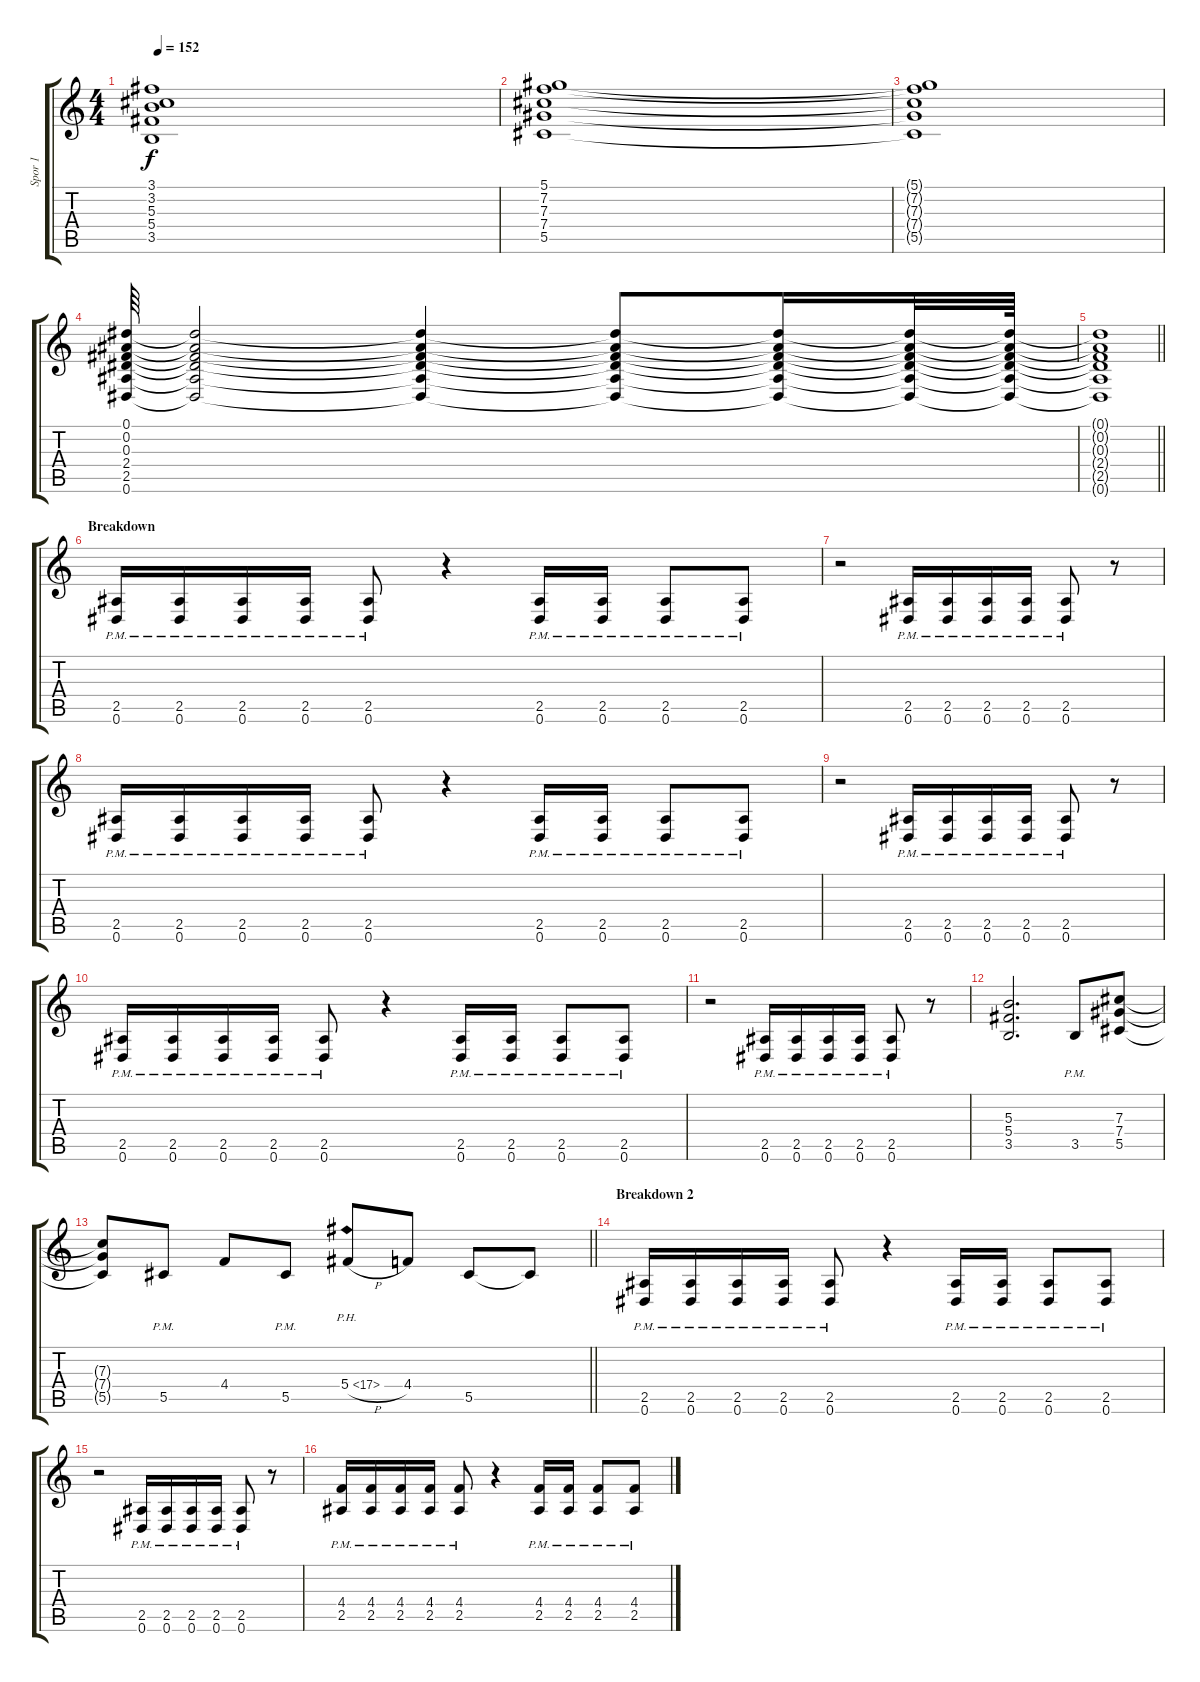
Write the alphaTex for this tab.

\track ("Spor 1" "Spor 1") {instrument distortionguitar}
\staff {score tabs}
\tuning (Eb4 Bb3 Gb3 Db3 Ab2 Eb2) {hide}
\ts (4 4)
\tempo 152
\clef g2
\ks c
(3.1{t} 3.2{t} 5.3{t} 5.4{t} 3.5{t}).1{dy f} |
(5.1 7.2 7.3 7.4 5.5).1 |
(5.1{t} 7.2{t} 7.3{t} 7.4{t} 5.5{t}).1 |
(0.1 0.2 0.3 2.4 2.5 0.6).64{volume 2 instrument distortionguitar} (0.1{t} 0.2{t} 0.3{t} 2.4{t} 2.5{t} 0.6{t}).2{volume 13} (0.1{t} 0.2{t} 0.3{t} 2.4{t} 2.5{t} 0.6{t}).4 (0.1{t} 0.2{t} 0.3{t} 2.4{t} 2.5{t} 0.6{t}).8 (0.1{t} 0.2{t} 0.3{t} 2.4{t} 2.5{t} 0.6{t}).16 (0.1{t} 0.2{t} 0.3{t} 2.4{t} 2.5{t} 0.6{t}).32 (0.1{t} 0.2{t} 0.3{t} 2.4{t} 2.5{t} 0.6{t}).64 |
\barLineRight lightlight
(0.1{t} 0.2{t} 0.3{t} 2.4{t} 2.5{t} 0.6{t}).1 |
\section ("" "Breakdown")
(2.5{pm} 0.6{pm}).16 (2.5{pm} 0.6{pm}).16 (2.5{pm} 0.6{pm}).16 (2.5{pm} 0.6{pm}).16 (2.5{pm} 0.6{pm}).8 r.4 (2.5{pm} 0.6{pm}).16 (2.5{pm} 0.6{pm}).16 (2.5{pm} 0.6{pm}).8 (2.5{pm} 0.6{pm}).8 |
r.2 (2.5{pm} 0.6{pm}).16 (2.5{pm} 0.6{pm}).16 (2.5{pm} 0.6{pm}).16 (2.5{pm} 0.6{pm}).16 (2.5{pm} 0.6{pm}).8 r.8 |
(2.5{pm} 0.6{pm}).16 (2.5{pm} 0.6{pm}).16 (2.5{pm} 0.6{pm}).16 (2.5{pm} 0.6{pm}).16 (2.5{pm} 0.6{pm}).8 r.4 (2.5{pm} 0.6{pm}).16 (2.5{pm} 0.6{pm}).16 (2.5{pm} 0.6{pm}).8 (2.5{pm} 0.6{pm}).8 |
r.2 (2.5{pm} 0.6{pm}).16 (2.5{pm} 0.6{pm}).16 (2.5{pm} 0.6{pm}).16 (2.5{pm} 0.6{pm}).16 (2.5{pm} 0.6{pm}).8 r.8 |
(2.5{pm} 0.6{pm}).16 (2.5{pm} 0.6{pm}).16 (2.5{pm} 0.6{pm}).16 (2.5{pm} 0.6{pm}).16 (2.5{pm} 0.6{pm}).8 r.4 (2.5{pm} 0.6{pm}).16 (2.5{pm} 0.6{pm}).16 (2.5{pm} 0.6{pm}).8 (2.5{pm} 0.6{pm}).8 |
r.2 (2.5{pm} 0.6{pm}).16 (2.5{pm} 0.6{pm}).16 (2.5{pm} 0.6{pm}).16 (2.5{pm} 0.6{pm}).16 (2.5{pm} 0.6{pm}).8 r.8 |
(5.3 5.4 3.5).2{d} 3.5{pm}.8 (7.3 7.4 5.5).8 |
\barLineRight lightlight
(7.3{t} 7.4{t} 5.5{t}).8 5.5{pm}.8 4.4.8 5.5{pm}.8 5.4{ph 12 h}.8 4.4.8 5.5.8 5.5{t}.8 |
\section ("" "Breakdown 2")
(2.5{pm} 0.6{pm}).16 (2.5{pm} 0.6{pm}).16 (2.5{pm} 0.6{pm}).16 (2.5{pm} 0.6{pm}).16 (2.5{pm} 0.6{pm}).8 r.4 (2.5{pm} 0.6{pm}).16 (2.5{pm} 0.6{pm}).16 (2.5{pm} 0.6{pm}).8 (2.5{pm} 0.6{pm}).8 |
r.2 (2.5{pm} 0.6{pm}).16 (2.5{pm} 0.6{pm}).16 (2.5{pm} 0.6{pm}).16 (2.5{pm} 0.6{pm}).16 (2.5{pm} 0.6{pm}).8 r.8 |
(4.4{pm} 2.5{pm}).16 (4.4{pm} 2.5{pm}).16 (4.4{pm} 2.5{pm}).16 (4.4{pm} 2.5{pm}).16 (4.4{pm} 2.5{pm}).8 r.4 (4.4{pm} 2.5{pm}).16 (4.4{pm} 2.5{pm}).16 (4.4{pm} 2.5{pm}).8 (4.4{pm} 2.5{pm}).8
